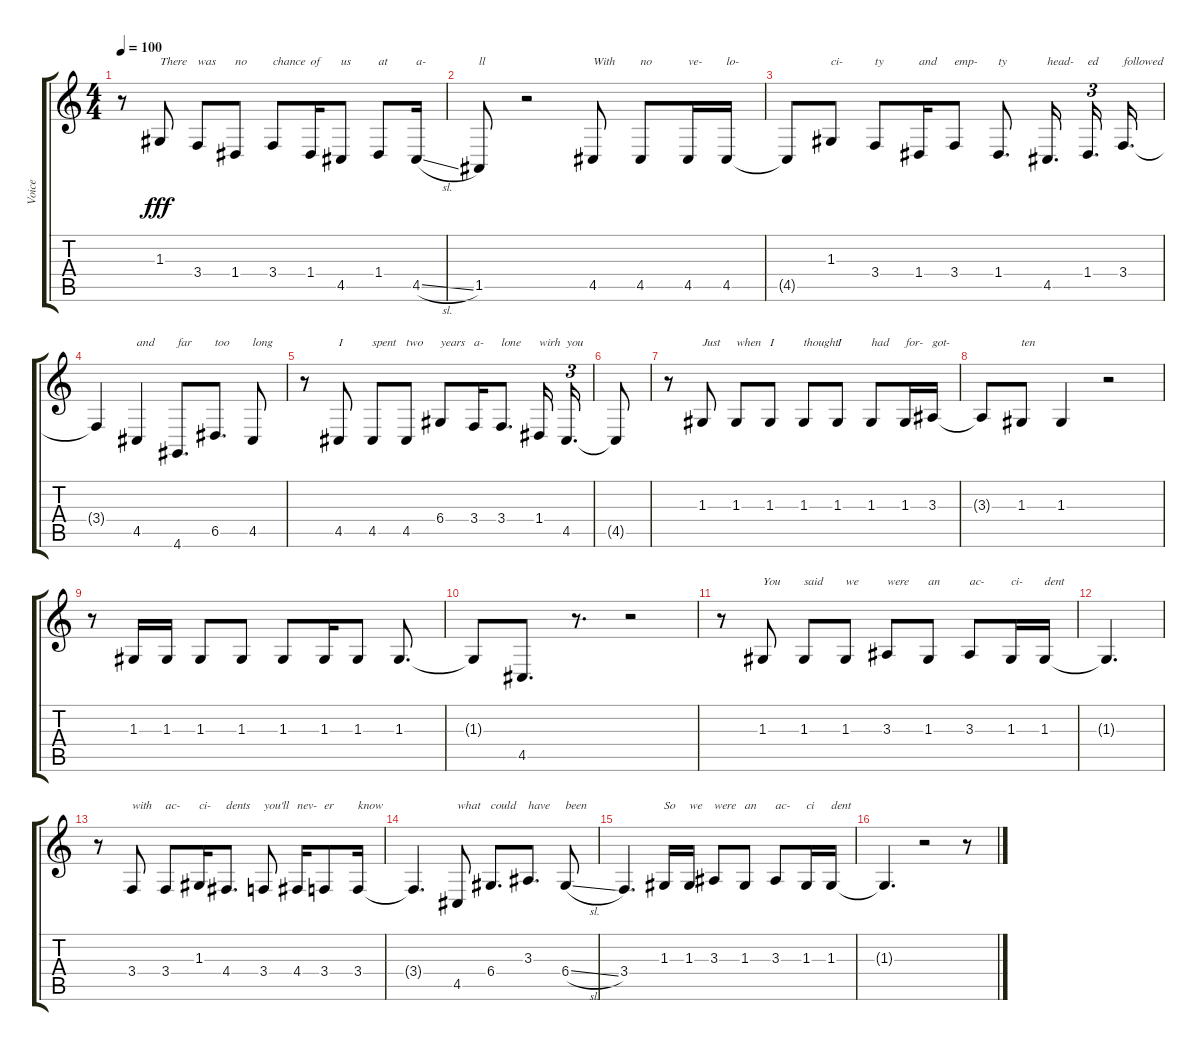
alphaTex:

\track ("Voice" "Voice") {instrument lead1square}
\staff {score tabs}
\tuning (E4 B3 G3 D3 A2 E2) {hide}
\ts (4 4)
\tempo 100
\clef g2
\ks c
r.8{dy fff} 1.3.8{txt "There"} 3.4.8{txt "was"} 1.4.8{txt "no"} 3.4.8{txt "chance"} 1.4.16{txt "of"} 4.5.8{txt "us"} 1.4.8{txt "at"} 4.5{sl}.16{txt "a-"} |
1.5.8{txt "ll"} r.2 4.5.8{txt "With"} 4.5.8{txt "no"} 4.5.16{txt "ve-"} 4.5.16{txt "lo-"} |
4.5{t}.8 1.3.8{txt "ci-"} 3.4.8{txt "ty"} 1.4.16{txt "and"} 3.4.8{txt "emp-"} 1.4.8{d txt "ty"} 4.5.16{d txt "head-" beam splitsecondary} 1.4.16{d tu (3 2) txt "ed"} 3.4.16{d txt "followed"} |
3.4{t}.4 4.5.4{txt "and"} 4.6.8{d txt "far"} 6.5.8{d txt "too"} 4.5.8{txt "long"} |
r.8 4.5.8{txt "I"} 4.5.8{txt "spent"} 4.5.8{txt "two"} 6.4.8{txt "years"} 3.4.16{txt "a-"} 3.4.8{d txt "lone"} 1.4.16{txt "wirh"} 4.5.16{d tu (3 2) txt "you"} |
4.5{t}.8 |
r.8 1.3.8{txt "Just"} 1.3.8{txt "when"} 1.3.8{txt "I"} 1.3.8{txt "thought"} 1.3.8{txt "I"} 1.3.8{txt "had"} 1.3.16{txt "for-"} 3.3.16{txt "got-"} |
3.3{t}.8 1.3.8{txt "ten"} 1.3.4 r.2 |
r.8 1.3.16 1.3.16 1.3.8 1.3.8 1.3.8 1.3.16 1.3.8 1.3.8{d} |
1.3{t}.8 4.5.8{d} r.8{d} r.2 |
r.8 1.3.8{txt "You"} 1.3.8{txt "said"} 1.3.8{txt "we"} 3.3.8{txt "were"} 1.3.8{txt "an"} 3.3.8{txt "ac-"} 1.3.16{txt "ci-"} 1.3.16{txt "dent"} |
1.3{t}.4{d} |
r.8 3.4.8{txt "with"} 3.4.8{txt "ac-"} 1.3.16{txt "ci-"} 4.4.8{d txt "dents"} 3.4.8{txt "you'll"} 4.4.16{txt "nev-"} 3.4.8{txt "er"} 3.4.16{txt "know"} |
3.4{t}.4{d} 4.5.8{txt "what"} 6.4.8{d txt "could"} 3.3.8{d txt "have"} 6.4{sl}.8{txt "been"} |
3.4.4{d} 1.3.16{txt "So"} 1.3.16{txt "we"} 3.3.8{txt "were"} 1.3.8{txt "an"} 3.3.8{txt "ac-"} 1.3.16{txt "ci"} 1.3.16{txt "dent"} |
1.3{t}.4{d} r.2 r.8
